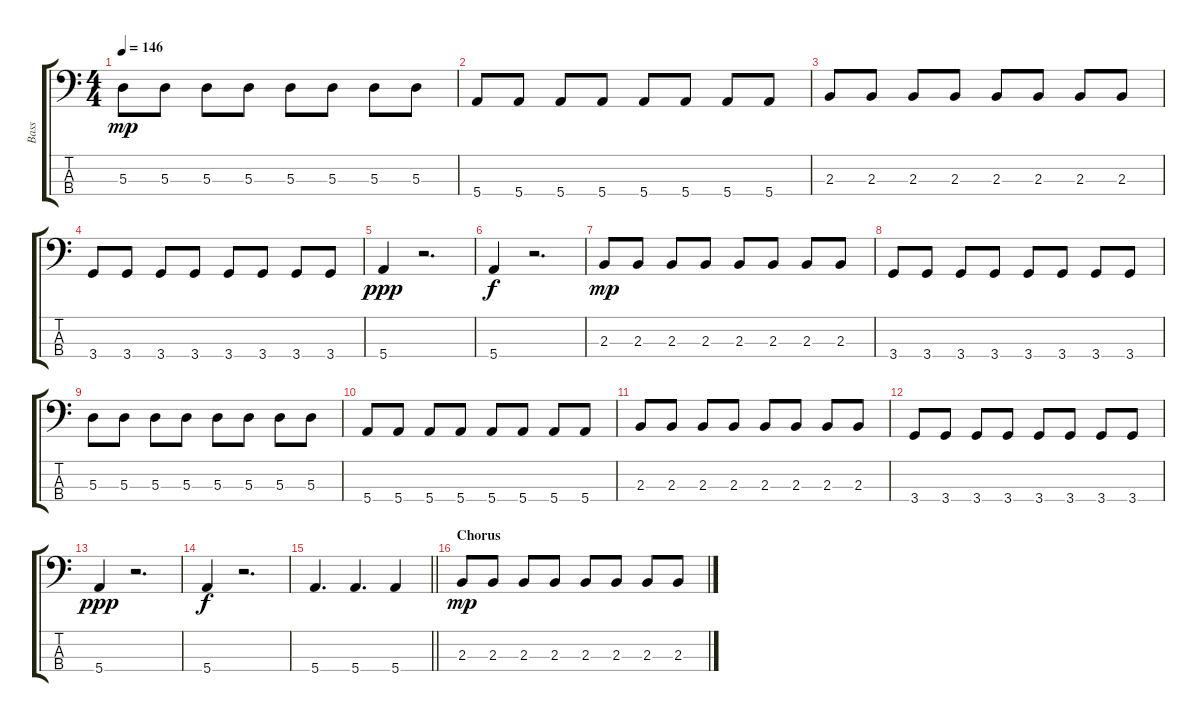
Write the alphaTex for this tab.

\track ("Bass" "Bass") {instrument electricbassfinger}
\staff {score tabs}
\tuning (G2 D2 A1 E1) {hide}
\ts (4 4)
\tempo 146
\clef f4
\ks c
5.3.8{dy mp} 5.3.8 5.3.8 5.3.8 5.3.8 5.3.8 5.3.8 5.3.8 |
5.4.8 5.4.8 5.4.8 5.4.8 5.4.8 5.4.8 5.4.8 5.4.8 |
2.3.8 2.3.8 2.3.8 2.3.8 2.3.8 2.3.8 2.3.8 2.3.8 |
3.4.8 3.4.8 3.4.8 3.4.8 3.4.8 3.4.8 3.4.8 3.4.8 |
5.4.4{dy ppp} r.2{d} |
5.4.4{dy f} r.2{d} |
2.3.8{dy mp} 2.3.8 2.3.8 2.3.8 2.3.8 2.3.8 2.3.8 2.3.8 |
3.4.8 3.4.8 3.4.8 3.4.8 3.4.8 3.4.8 3.4.8 3.4.8 |
5.3.8 5.3.8 5.3.8 5.3.8 5.3.8 5.3.8 5.3.8 5.3.8 |
5.4.8 5.4.8 5.4.8 5.4.8 5.4.8 5.4.8 5.4.8 5.4.8 |
2.3.8 2.3.8 2.3.8 2.3.8 2.3.8 2.3.8 2.3.8 2.3.8 |
3.4.8 3.4.8 3.4.8 3.4.8 3.4.8 3.4.8 3.4.8 3.4.8 |
5.4.4{dy ppp} r.2{d} |
5.4.4{dy f} r.2{d} |
\barLineRight lightlight
5.4.4{d} 5.4.4{d} 5.4.4 |
\section ("" "Chorus")
2.3.8{dy mp} 2.3.8 2.3.8 2.3.8 2.3.8 2.3.8 2.3.8 2.3.8
